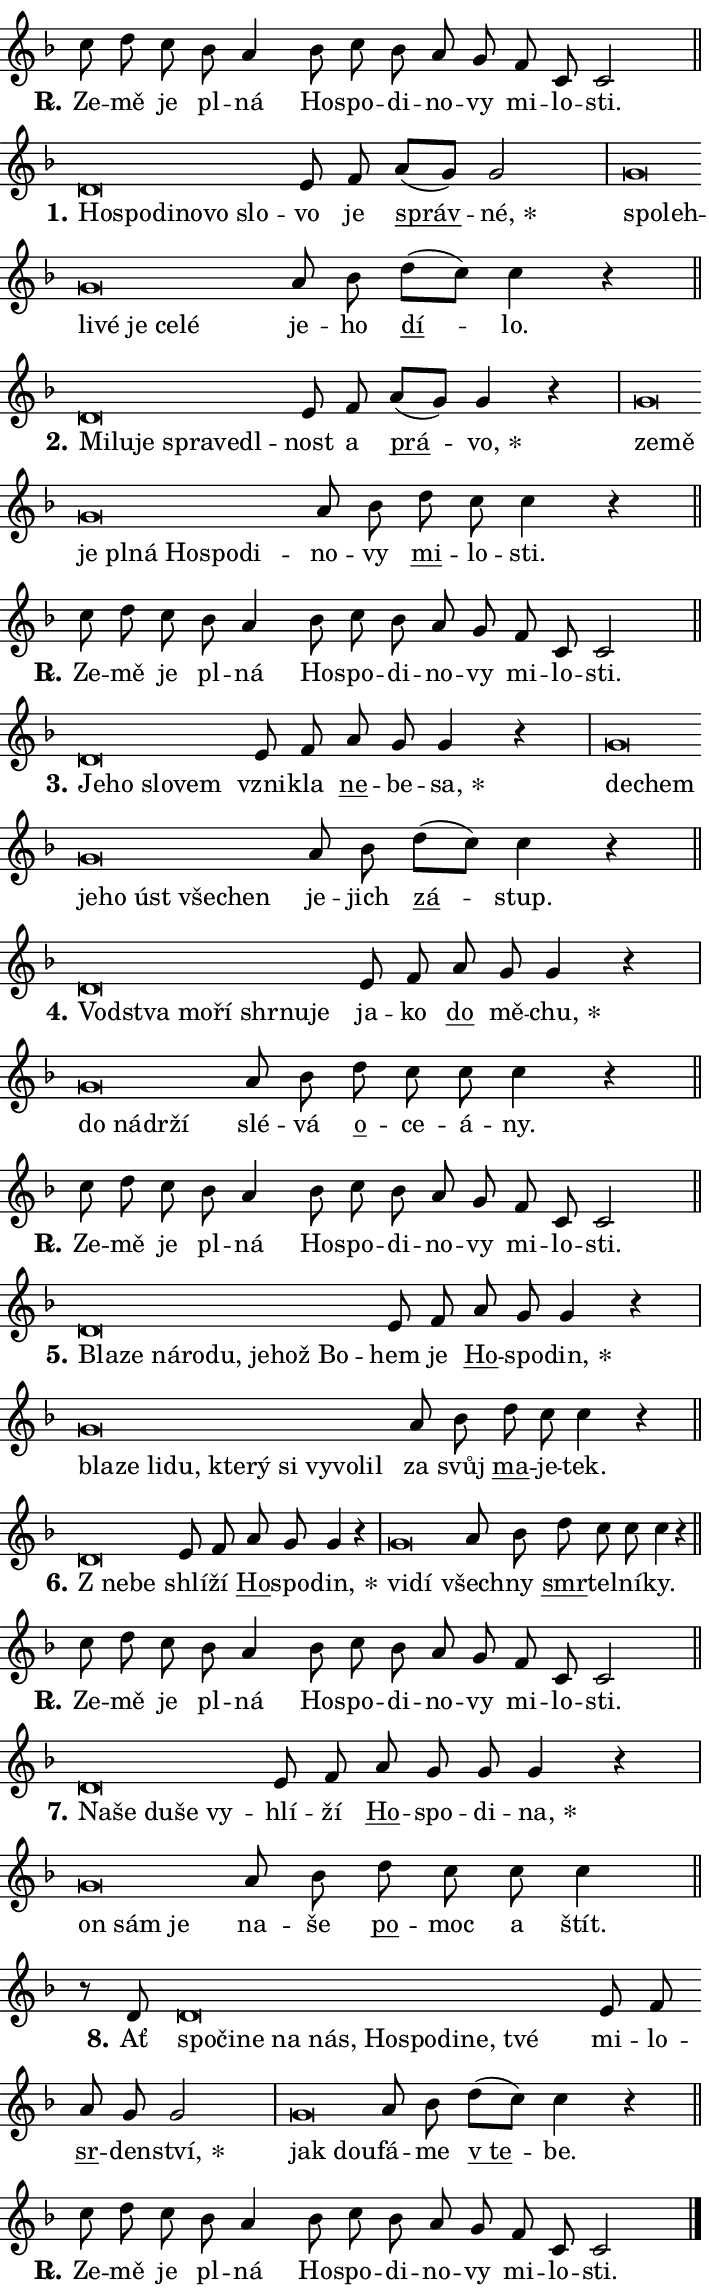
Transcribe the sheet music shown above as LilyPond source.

\version "2.24.0"
\header { tagline = "" }
\paper {
  indent = 0\cm
  top-margin = 0\cm
  right-margin = 0.13\cm % to fit lyric hyphens
  bottom-margin = 0\cm
  left-margin = 0\cm
  paper-width = 12\cm
  page-breaking = #ly:one-page-breaking
  system-system-spacing.basic-distance = #11
  score-system-spacing.basic-distance = #11
  ragged-last = ##f
}


%% Author: Thomas Morley
%% https://lists.gnu.org/archive/html/lilypond-user/2020-05/msg00002.html
#(define (line-position grob)
"Returns position of @var[grob} in current system:
   @code{'start}, if at first time-step
   @code{'end}, if at last time-step
   @code{'middle} otherwise
"
  (let* ((col (ly:item-get-column grob))
         (ln (ly:grob-object col 'left-neighbor))
         (rn (ly:grob-object col 'right-neighbor))
         (col-to-check-left (if (ly:grob? ln) ln col))
         (col-to-check-right (if (ly:grob? rn) rn col))
         (break-dir-left
           (and
             (ly:grob-property col-to-check-left 'non-musical #f)
             (ly:item-break-dir col-to-check-left)))
         (break-dir-right
           (and
             (ly:grob-property col-to-check-right 'non-musical #f)
             (ly:item-break-dir col-to-check-right))))
        (cond ((eqv? 1 break-dir-left) 'start)
              ((eqv? -1 break-dir-right) 'end)
              (else 'middle))))

#(define (tranparent-at-line-position vctor)
  (lambda (grob)
  "Relying on @code{line-position} select the relevant enry from @var{vctor}.
Used to determine transparency,"
    (case (line-position grob)
      ((end) (not (vector-ref vctor 0)))
      ((middle) (not (vector-ref vctor 1)))
      ((start) (not (vector-ref vctor 2))))))

noteHeadBreakVisibility =
#(define-music-function (break-visibility)(vector?)
"Makes @code{NoteHead}s transparent relying on @var{break-visibility}"
#{
  \override NoteHead.transparent =
    #(tranparent-at-line-position break-visibility)
#})

#(define delete-ledgers-for-transparent-note-heads
  (lambda (grob)
    "Reads whether a @code{NoteHead} is transparent.
If so this @code{NoteHead} is removed from @code{'note-heads} from
@var{grob}, which is supposed to be @code{LedgerLineSpanner}.
As a result ledgers are not printed for this @code{NoteHead}"
    (let* ((nhds-array (ly:grob-object grob 'note-heads))
           (nhds-list
             (if (ly:grob-array? nhds-array)
                 (ly:grob-array->list nhds-array)
                 '()))
           ;; Relies on the transparent-property being done before
           ;; Staff.LedgerLineSpanner.after-line-breaking is executed.
           ;; This is fragile ...
           (to-keep
             (remove
               (lambda (nhd)
                 (ly:grob-property nhd 'transparent #f))
               nhds-list)))
      ;; TODO find a better method to iterate over grob-arrays, similiar
      ;; to filter/remove etc for lists
      ;; For now rebuilt from scratch
      (set! (ly:grob-object grob 'note-heads)  '())
      (for-each
        (lambda (nhd)
          (ly:pointer-group-interface::add-grob grob 'note-heads nhd))
        to-keep))))

squashNotes = {
  \override NoteHead.X-extent = #'(-0.2 . 0.2)
  \override NoteHead.Y-extent = #'(-0.75 . 0)
  \override NoteHead.stencil =
    #(lambda (grob)
       (let ((pos (ly:grob-property grob 'staff-position)))
         (begin
           (if (< pos -7) (display "ERROR: Lower brevis then expected\n") (display ""))
           (if (<= pos -6) ly:text-interface::print ly:note-head::print))))
}
unSquashNotes = {
  \revert NoteHead.X-extent
  \revert NoteHead.Y-extent
  \revert NoteHead.stencil
}

hideNotes = \noteHeadBreakVisibility #begin-of-line-visible
unHideNotes = \noteHeadBreakVisibility #all-visible

% work-around for resetting accidentals
% https://lilypond.org/doc/v2.23/Documentation/notation/displaying-rhythms#unmetered-music
cadenzaMeasure = {
  \cadenzaOff
  \partial 1024 s1024
  \cadenzaOn
}

#(define-markup-command (accent layout props text) (markup?)
  "Underline accented syllable"
  (interpret-markup layout props
    #{\markup \override #'(offset . 4.3) \underline { #text }#}))

responsum = \markup \concat {
  "R" \hspace #-1.05 \path #0.1 #'((moveto 0 0.07) (lineto 0.9 0.8)) \hspace #0.05 "."
}

spaceSize = #0.6828661417322834 % exact space size for TeX Gyre Schola

\layout {
  \context {
    \Staff
    \remove "Time_signature_engraver"
    \override LedgerLineSpanner.after-line-breaking = #delete-ledgers-for-transparent-note-heads
  }
  \context {
    \Lyrics {
      \override LyricSpace.minimum-distance = \spaceSize
      \override LyricText.font-name = #"TeX Gyre Schola"
      \override LyricText.font-size = 1
      \override StanzaNumber.font-name = #"TeX Gyre Schola Bold"
      \override StanzaNumber.font-size = 1
    }
  }
  \context {
    \Score 
    \override NoteHead.text =
      #(lambda (grob) 
        (let ((pos (ly:grob-property grob 'staff-position)))
          #{\markup {
            \combine
              \halign #-0.55 \raise #(if (= pos -6) 0 0.5) \override #'(thickness . 2) \draw-line #'(3.2 . 0)
              \musicglyph "noteheads.sM1"
          }#}))
  }
}

% magnetic-lyrics.ily
%
%   written by
%     Jean Abou Samra <jean@abou-samra.fr>
%     Werner Lemberg <wl@gnu.org>
%
%   adapted by
%     Jiri Hon <jiri.hon@gmail.com>
%
% Version 2022-Apr-15

% https://www.mail-archive.com/lilypond-user@gnu.org/msg149350.html

#(define (Left_hyphen_pointer_engraver context)
   "Collect syllable-hyphen-syllable occurrences in lyrics and store
them in properties.  This engraver only looks to the left.  For
example, if the lyrics input is @code{foo -- bar}, it does the
following.

@itemize @bullet
@item
Set the @code{text} property of the @code{LyricHyphen} grob between
@q{foo} and @q{bar} to @code{foo}.

@item
Set the @code{left-hyphen} property of the @code{LyricText} grob with
text @q{foo} to the @code{LyricHyphen} grob between @q{foo} and
@q{bar}.
@end itemize

Use this auxiliary engraver in combination with the
@code{lyric-@/text::@/apply-@/magnetic-@/offset!} hook."
   (let ((hyphen #f)
         (text #f))
     (make-engraver
      (acknowledgers
       ((lyric-syllable-interface engraver grob source-engraver)
        (set! text grob)))
      (end-acknowledgers
       ((lyric-hyphen-interface engraver grob source-engraver)
        ;(when (not (grob::has-interface grob 'lyric-space-interface))
          (set! hyphen grob)));)
      ((stop-translation-timestep engraver)
       (when (and text hyphen)
         (ly:grob-set-object! text 'left-hyphen hyphen))
       (set! text #f)
       (set! hyphen #f)))))

#(define (lyric-text::apply-magnetic-offset! grob)
   "If the space between two syllables is less than the value in
property @code{LyricText@/.details@/.squash-threshold}, move the right
syllable to the left so that it gets concatenated with the left
syllable.

Use this function as a hook for
@code{LyricText@/.after-@/line-@/breaking} if the
@code{Left_@/hyphen_@/pointer_@/engraver} is active."
   (let ((hyphen (ly:grob-object grob 'left-hyphen #f)))
     (when hyphen
       (let ((left-text (ly:spanner-bound hyphen LEFT)))
         (when (grob::has-interface left-text 'lyric-syllable-interface)
           (let* ((common (ly:grob-common-refpoint grob left-text X))
                  (this-x-ext (ly:grob-extent grob common X))
                  (left-x-ext
                   (begin
                     ;; Trigger magnetism for left-text.
                     (ly:grob-property left-text 'after-line-breaking)
                     (ly:grob-extent left-text common X)))
                  ;; `delta` is the gap width between two syllables.
                  (delta (- (interval-start this-x-ext)
                            (interval-end left-x-ext)))
                  (details (ly:grob-property grob 'details))
                  (threshold (assoc-get 'squash-threshold details 0.2)))
             (when (< delta threshold)
               (let* (;; We have to manipulate the input text so that
                      ;; ligatures crossing syllable boundaries are not
                      ;; disabled.  For languages based on the Latin
                      ;; script this is essentially a beautification.
                      ;; However, for non-Western scripts it can be a
                      ;; necessity.
                      (lt (ly:grob-property left-text 'text))
                      (rt (ly:grob-property grob 'text))
                      (is-space (grob::has-interface hyphen 'lyric-space-interface))
                      (space (if is-space " " ""))
                      (extra-delta (if is-space spaceSize 0))
                      ;; Append new syllable.
                      (ltrt-space (if (and (string? lt) (string? rt))
                                (string-append lt space rt)
                                (make-concat-markup (list lt space rt))))
                      ;; Right-align `ltrt` to the right side.
                      (ltrt-space-markup (grob-interpret-markup
                               grob
                               (make-translate-markup
                                (cons (interval-length this-x-ext) 0)
                                (make-right-align-markup ltrt-space)))))
                 (begin
                   ;; Don't print `left-text`.
                   (ly:grob-set-property! left-text 'stencil #f)
                   ;; Set text and stencil (which holds all collected
                   ;; syllables so far) and shift it to the left.
                   (ly:grob-set-property! grob 'text ltrt-space)
                   (ly:grob-set-property! grob 'stencil ltrt-space-markup)
                   (ly:grob-translate-axis! grob (- (- delta extra-delta)) X))))))))))


#(define (lyric-hyphen::displace-bounds-first grob)
   ;; Make very sure this callback isn't triggered too early.
   (let ((left (ly:spanner-bound grob LEFT))
         (right (ly:spanner-bound grob RIGHT)))
     (ly:grob-property left 'after-line-breaking)
     (ly:grob-property right 'after-line-breaking)
     (ly:lyric-hyphen::print grob)))

squashThreshold = #0.4

\layout {
  \context {
    \Lyrics
    \consists #Left_hyphen_pointer_engraver
    \override LyricText.after-line-breaking =
      #lyric-text::apply-magnetic-offset!
    \override LyricHyphen.stencil = #lyric-hyphen::displace-bounds-first
    \override LyricText.details.squash-threshold = \squashThreshold
    \override LyricHyphen.minimum-distance = 0
    \override LyricHyphen.minimum-length = \squashThreshold
  }
}

squashText = \override LyricText.details.squash-threshold = 9999
unSquashText = \override LyricText.details.squash-threshold = \squashThreshold

leftText = \override LyricText.self-alignment-X = #LEFT
unLeftText = \revert LyricText.self-alignment-X

starOffset = #(lambda (grob) 
                (let ((x_offset (ly:self-alignment-interface::aligned-on-x-parent grob)))
                  (if (= x_offset 0) 0 (+ x_offset 1.2))))

star = #(define-music-function (syllable)(string?)
"Append star separator at the end of a syllable"
#{
  \once \override LyricText.X-offset = #starOffset
  \lyricmode { \markup {
    #syllable
    \override #'((font-name . "TeX Gyre Schola Bold")) \hspace #0.2 \lower #0.65 \larger "*"
  } }
#})

starAccent = #(define-music-function (syllable)(string?)
"Append star separator at the end of a syllable and make accent"
#{
  \once \override LyricText.X-offset = #starOffset
  \lyricmode { \markup {
    \accent #syllable
    \override #'((font-name . "TeX Gyre Schola Bold")) \hspace #0.2 \lower #0.65 \larger "*"
  } }
#})

breath = #(define-music-function (syllable)(string?)
"Append breathing indicator at the end of a syllable"
#{
  \lyricmode { \markup { #syllable "+" } }
#})

optionalBreath = #(define-music-function (syllable)(string?)
"Append optional breathing indicator at the end of a syllable"
#{
  \lyricmode { \markup { #syllable "(+)" } }
#})


\score {
    <<
        \new Voice = "melody" { \cadenzaOn \key f \major \relative { c''8 d c bes a4 \bar "" bes8 c bes \bar "" a g \bar "" f c c2 \cadenzaMeasure \bar "||" \break } }
        \new Lyrics \lyricsto "melody" { \lyricmode { \set stanza = \responsum
Ze -- mě je pl -- ná Ho -- spo -- di -- no -- vy mi -- lo -- sti. } }
    >>
    \layout {}
}

\score {
    <<
        \new Voice = "melody" { \cadenzaOn \key f \major \relative { \squashNotes d'\breve*1/16 \hideNotes \breve*1/16 \bar "" \breve*1/16 \bar "" \breve*1/16 \bar "" \breve*1/16 \breve*1/16 \bar "" \unHideNotes \unSquashNotes e8 f \bar "" a[( g)] g2 \cadenzaMeasure \bar "|" \squashNotes g\breve*1/16 \hideNotes \breve*1/16 \bar "" \breve*1/16 \bar "" \breve*1/16 \bar "" \breve*1/16 \bar "" \breve*1/16 \breve*1/16 \bar "" \unHideNotes \unSquashNotes a8 bes \bar "" d[( c)] c4 r \cadenzaMeasure \bar "||" \break } }
        \new Lyrics \lyricsto "melody" { \lyricmode { \set stanza = "1."
\leftText Ho -- \squashText spo -- di -- no -- vo slo -- \unLeftText \unSquashText vo je \markup \accent správ -- \star né, \leftText spo -- \squashText leh -- li -- vé je ce -- lé \unLeftText \unSquashText je -- ho \markup \accent dí -- lo. } }
    >>
    \layout {}
}

\score {
    <<
        \new Voice = "melody" { \cadenzaOn \key f \major \relative { \squashNotes d'\breve*1/16 \hideNotes \breve*1/16 \bar "" \breve*1/16 \bar "" \breve*1/16 \bar "" \breve*1/16 \breve*1/16 \bar "" \unHideNotes \unSquashNotes e8 f \bar "" a[( g)] g4 r \cadenzaMeasure \bar "|" \squashNotes g\breve*1/16 \hideNotes \breve*1/16 \bar "" \breve*1/16 \bar "" \breve*1/16 \bar "" \breve*1/16 \bar "" \breve*1/16 \bar "" \breve*1/16 \breve*1/16 \bar "" \unHideNotes \unSquashNotes a8 bes \bar "" d c c4 r \cadenzaMeasure \bar "||" \break } }
        \new Lyrics \lyricsto "melody" { \lyricmode { \set stanza = "2."
\leftText Mi -- \squashText lu -- je spra -- ve -- dl -- \unLeftText \unSquashText nost a \markup \accent prá -- \star vo, \leftText ze -- \squashText mě je pl -- ná Ho -- spo -- di -- \unLeftText \unSquashText no -- vy \markup \accent mi -- lo -- sti. } }
    >>
    \layout {}
}

\score {
    <<
        \new Voice = "melody" { \cadenzaOn \key f \major \relative { c''8 d c bes a4 \bar "" bes8 c bes \bar "" a g \bar "" f c c2 \cadenzaMeasure \bar "||" \break } }
        \new Lyrics \lyricsto "melody" { \lyricmode { \set stanza = \responsum
Ze -- mě je pl -- ná Ho -- spo -- di -- no -- vy mi -- lo -- sti. } }
    >>
    \layout {}
}

\score {
    <<
        \new Voice = "melody" { \cadenzaOn \key f \major \relative { \squashNotes d'\breve*1/16 \hideNotes \breve*1/16 \bar "" \breve*1/16 \breve*1/16 \bar "" \unHideNotes \unSquashNotes e8 f \bar "" a g g4 r \cadenzaMeasure \bar "|" \squashNotes g\breve*1/16 \hideNotes \breve*1/16 \bar "" \breve*1/16 \bar "" \breve*1/16 \bar "" \breve*1/16 \bar "" \breve*1/16 \breve*1/16 \bar "" \unHideNotes \unSquashNotes a8 bes \bar "" d[( c)] c4 r \cadenzaMeasure \bar "||" \break } }
        \new Lyrics \lyricsto "melody" { \lyricmode { \set stanza = "3."
\leftText Je -- \squashText ho slo -- vem \unLeftText \unSquashText vzni -- kla \markup \accent ne -- be -- \star sa, \leftText de -- \squashText chem je -- ho úst vše -- chen \unLeftText \unSquashText je -- jich \markup \accent zá -- stup. } }
    >>
    \layout {}
}

\score {
    <<
        \new Voice = "melody" { \cadenzaOn \key f \major \relative { \squashNotes d'\breve*1/16 \hideNotes \breve*1/16 \bar "" \breve*1/16 \bar "" \breve*1/16 \bar "" \breve*1/16 \bar "" \breve*1/16 \breve*1/16 \bar "" \unHideNotes \unSquashNotes e8 f \bar "" a g g4 r \cadenzaMeasure \bar "|" \squashNotes g\breve*1/16 \hideNotes \breve*1/16 \bar "" \breve*1/16 \breve*1/16 \bar "" \unHideNotes \unSquashNotes a8 bes \bar "" d c c c4 r \cadenzaMeasure \bar "||" \break } }
        \new Lyrics \lyricsto "melody" { \lyricmode { \set stanza = "4."
\leftText Vod -- \squashText stva mo -- ří shr -- nu -- je \unLeftText \unSquashText ja -- ko \markup \accent do mě -- \star chu, \leftText do \squashText ná -- dr -- ží \unLeftText \unSquashText slé -- vá \markup \accent o -- ce -- á -- ny. } }
    >>
    \layout {}
}

\score {
    <<
        \new Voice = "melody" { \cadenzaOn \key f \major \relative { c''8 d c bes a4 \bar "" bes8 c bes \bar "" a g \bar "" f c c2 \cadenzaMeasure \bar "||" \break } }
        \new Lyrics \lyricsto "melody" { \lyricmode { \set stanza = \responsum
Ze -- mě je pl -- ná Ho -- spo -- di -- no -- vy mi -- lo -- sti. } }
    >>
    \layout {}
}

\score {
    <<
        \new Voice = "melody" { \cadenzaOn \key f \major \relative { \squashNotes d'\breve*1/16 \hideNotes \breve*1/16 \bar "" \breve*1/16 \bar "" \breve*1/16 \bar "" \breve*1/16 \bar "" \breve*1/16 \bar "" \breve*1/16 \breve*1/16 \bar "" \unHideNotes \unSquashNotes e8 f \bar "" a g g4 r \cadenzaMeasure \bar "|" \squashNotes g\breve*1/16 \hideNotes \breve*1/16 \bar "" \breve*1/16 \bar "" \breve*1/16 \bar "" \breve*1/16 \bar "" \breve*1/16 \bar "" \breve*1/16 \bar "" \breve*1/16 \bar "" \breve*1/16 \breve*1/16 \bar "" \unHideNotes \unSquashNotes a8 bes \bar "" d c c4 r \cadenzaMeasure \bar "||" \break } }
        \new Lyrics \lyricsto "melody" { \lyricmode { \set stanza = "5."
\leftText Bla -- \squashText ze ná -- ro -- du, je -- hož Bo -- \unLeftText \unSquashText hem je \markup \accent Ho -- spo -- \star din, \leftText bla -- \squashText ze li -- du, kte -- rý si vy -- vo -- lil \unLeftText \unSquashText za svůj \markup \accent ma -- je -- tek. } }
    >>
    \layout {}
}

\score {
    <<
        \new Voice = "melody" { \cadenzaOn \key f \major \relative { \squashNotes d'\breve*1/16 \hideNotes \breve*1/16 \bar "" \unHideNotes \unSquashNotes e8 f \bar "" a g g4 r \cadenzaMeasure \bar "|" \squashNotes g\breve*1/16 \hideNotes \breve*1/16 \bar "" \unHideNotes \unSquashNotes a8 bes \bar "" d c c c4 r \cadenzaMeasure \bar "||" \break } }
        \new Lyrics \lyricsto "melody" { \lyricmode { \set stanza = "6."
\leftText "Z ne" -- \squashText be \unLeftText \unSquashText shlí -- ží \markup \accent Ho -- spo -- \star din, \leftText vi -- \squashText dí \unLeftText \unSquashText všech -- ny \markup \accent smr -- tel -- ní -- ky. } }
    >>
    \layout {}
}

\score {
    <<
        \new Voice = "melody" { \cadenzaOn \key f \major \relative { c''8 d c bes a4 \bar "" bes8 c bes \bar "" a g \bar "" f c c2 \cadenzaMeasure \bar "||" \break } }
        \new Lyrics \lyricsto "melody" { \lyricmode { \set stanza = \responsum
Ze -- mě je pl -- ná Ho -- spo -- di -- no -- vy mi -- lo -- sti. } }
    >>
    \layout {}
}

\score {
    <<
        \new Voice = "melody" { \cadenzaOn \key f \major \relative { \squashNotes d'\breve*1/16 \hideNotes \breve*1/16 \bar "" \breve*1/16 \bar "" \breve*1/16 \breve*1/16 \bar "" \unHideNotes \unSquashNotes e8 f \bar "" a g g g4 r \cadenzaMeasure \bar "|" \squashNotes g\breve*1/16 \hideNotes \breve*1/16 \breve*1/16 \bar "" \unHideNotes \unSquashNotes a8 bes \bar "" d c c c4 \cadenzaMeasure \bar "||" \break } }
        \new Lyrics \lyricsto "melody" { \lyricmode { \set stanza = "7."
\leftText Na -- \squashText še du -- še vy -- \unLeftText \unSquashText hlí -- ží \markup \accent Ho -- spo -- di -- \star na, \leftText on \squashText sám je \unLeftText \unSquashText na -- še \markup \accent po -- moc a štít. } }
    >>
    \layout {}
}

\score {
    <<
        \new Voice = "melody" { \cadenzaOn \key f \major \relative { r8 d' \squashNotes d\breve*1/16 \hideNotes \breve*1/16 \bar "" \breve*1/16 \bar "" \breve*1/16 \bar "" \breve*1/16 \bar "" \breve*1/16 \bar "" \breve*1/16 \bar "" \breve*1/16 \bar "" \breve*1/16 \breve*1/16 \bar "" \unHideNotes \unSquashNotes e8 f \bar "" a g g2 \cadenzaMeasure \bar "|" \squashNotes g\breve*1/16 \hideNotes \breve*1/16 \bar "" \unHideNotes \unSquashNotes a8 bes \bar "" d[( c)] c4 r \cadenzaMeasure \bar "||" \break } }
        \new Lyrics \lyricsto "melody" { \lyricmode { \set stanza = "8."
Ať \leftText spo -- \squashText či -- ne na nás, Ho -- spo -- di -- ne, tvé \unLeftText \unSquashText mi -- lo -- \markup \accent sr -- den -- \star ství, \leftText jak \squashText dou -- \unLeftText \unSquashText fá -- me \markup \accent "v te" -- be. } }
    >>
    \layout {}
}

\score {
    <<
        \new Voice = "melody" { \cadenzaOn \key f \major \relative { c''8 d c bes a4 \bar "" bes8 c bes \bar "" a g \bar "" f c c2 \cadenzaMeasure \bar "||" \break } \bar "|." }
        \new Lyrics \lyricsto "melody" { \lyricmode { \set stanza = \responsum
Ze -- mě je pl -- ná Ho -- spo -- di -- no -- vy mi -- lo -- sti. } }
    >>
    \layout {}
}
